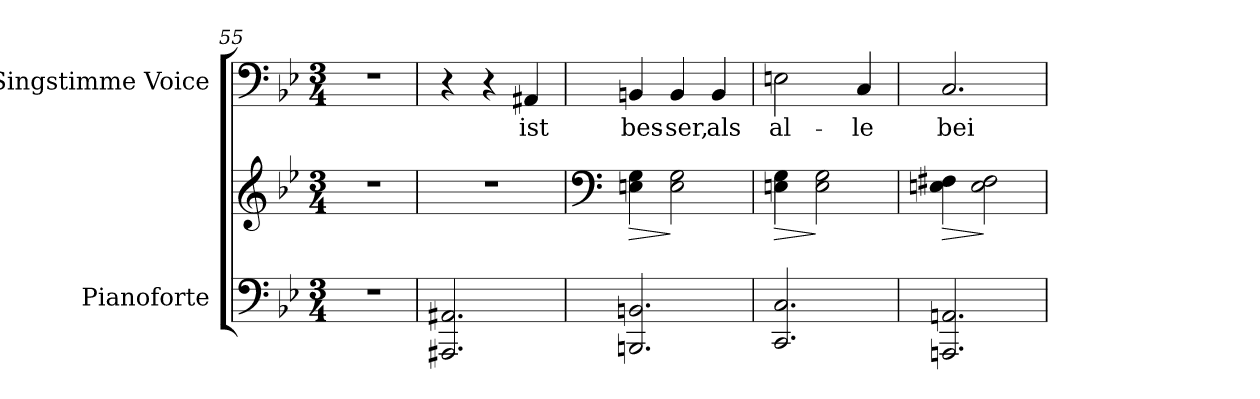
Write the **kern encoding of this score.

**kern	**kern	**dynam	**kern	**text
*part2	*part2	*part2	*part1	*part1
*staff3	*staff2	*staff2/3	*staff1	*staff1
*I"Pianoforte	*	*	*I"Singstimme Voice	*
*I'Pno	*	*	*	*
*clefF4	*clefG2	*	*clefF4	*
*k[b-e-]	*k[b-e-]	*	*k[b-e-]	*
*M3/4	*M3/4	*	*M3/4	*
=55	=55	=55	=55	=55
2.r	2.r	.	2.r	.
!!LO:LB:g=z
=56	=56	=56	=56	=56
2.AAA#X/ 2.AA#X/	2.r	.	4r	.
.	.	.	4r	.
!	!	!	!	!LO:LY:b
.	.	.	4AA#X/	ist
=57	=57	=57	=57	=57
*	*clefF4	*	*	*
!	!	!LO:HP:b	!	!LO:LY:b
2.BBBn/ 2.BBn/	4En\ 4G\	>	4BBn/	bes-
!	!	!	!	!LO:LY:b
.	2E\ 2G\	]	4BB/	-ser,
!	!	!	!	!LO:LY:b
.	.	.	4BB/	als
=58	=58	=58	=58	=58
!	!	!LO:HP:b	!	!LO:LY:b
2.CC/ 2.C/	4En\ 4G\	>	2En\	al-
.	2E\ 2G\	]	.	.
!	!	!	!	!LO:LY:b
.	.	.	4C/	-le
=59	=59	=59	=59	=59
!	!	!LO:HP:b	!	!LO:LY:b
2.AAAn/ 2.AAn/	4En\ 4F#X\	>	2.C/	bei-
.	2E\ 2F#\	]	.	.
=	=	=	=	=
*-	*-	*-	*-	*-
